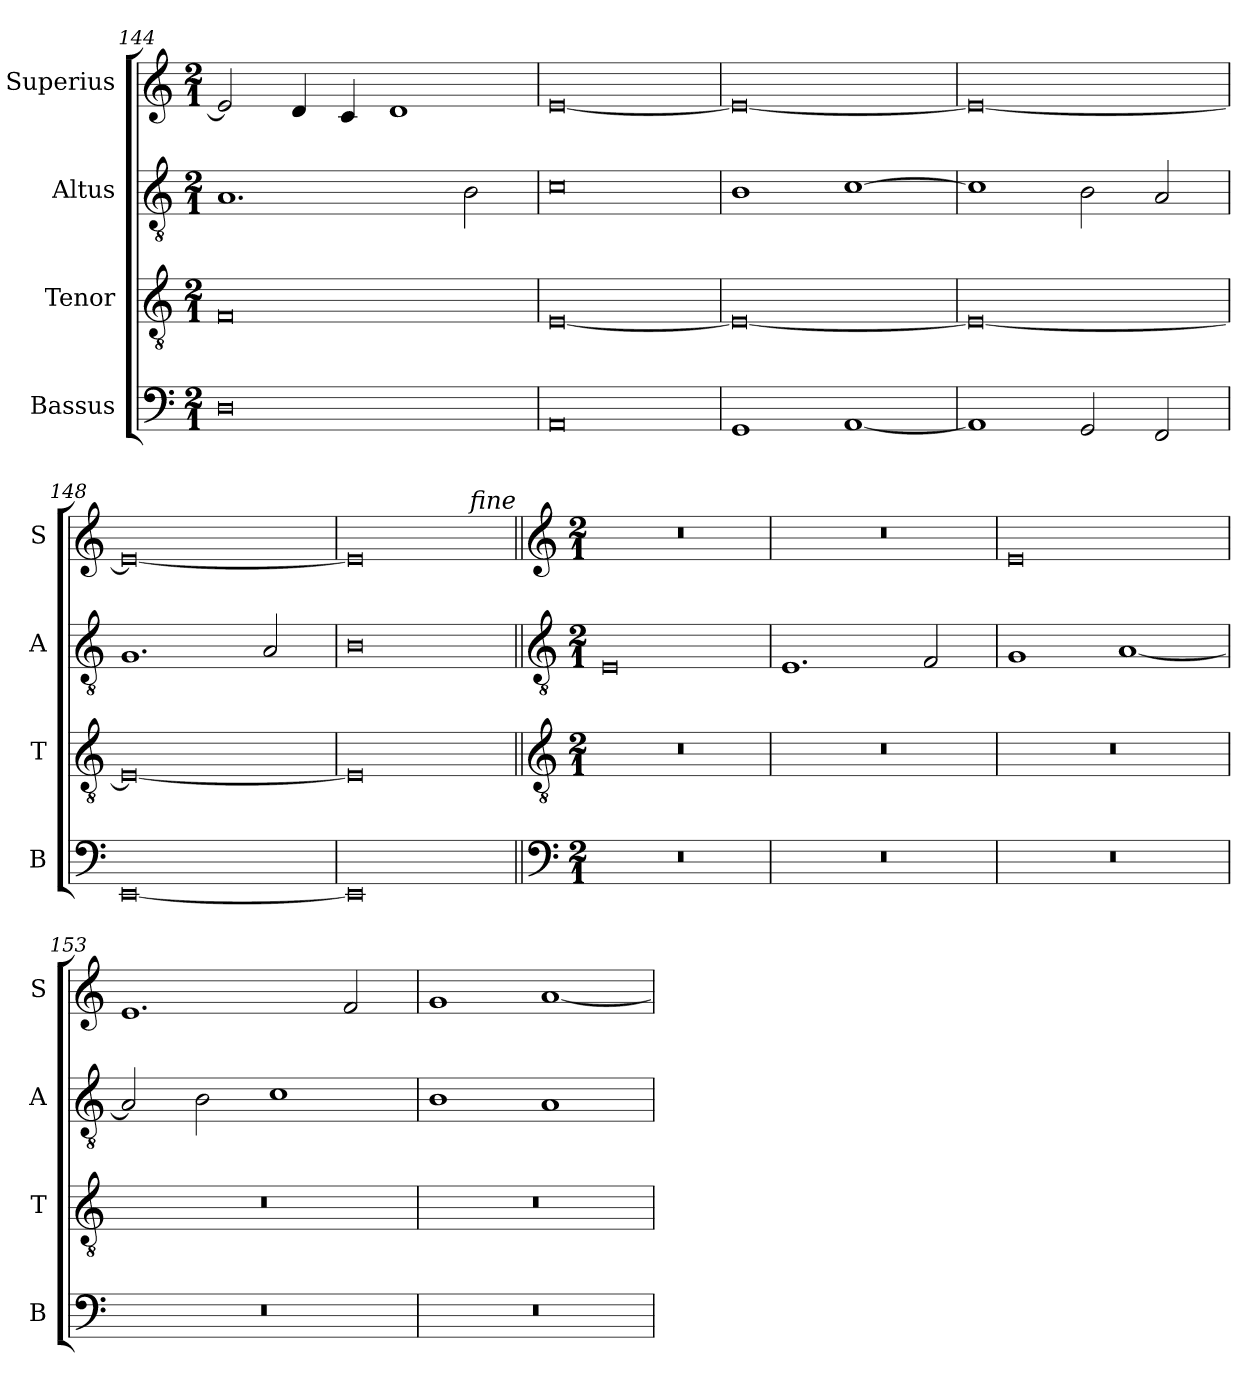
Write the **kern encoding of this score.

**kern	**kern	**kern	**kern
*part4	*part3	*part2	*part1
*staff4	*staff3	*staff2	*staff1
*I"Bassus	*I"Tenor	*I"Altus	*I"Superius
*I'B	*I'T	*I'A	*I'S
*clefF4	*clefGv2	*clefGv2	*clefG2
*k[]	*k[]	*k[]	*k[]
*M2/1	*M2/1	*M2/1	*M2/1
=144	=144	=144	=144
0D	0F	1.A	2e]
.	.	.	4d
.	.	.	4c
.	.	.	1d
.	.	2B	.
=145	=145	=145	=145
0AA	[0E	0c	[0e
=146	=146	=146	=146
1GG	0E_	1B	0e_
[1AA	.	[1c	.
=147	=147	=147	=147
1AA]	0E_	1c]	0e_
2GG	.	2B	.
2FF	.	2A	.
=148	=148	=148	=148
[0EE	0E_	1.G	0e_
.	.	2A	.
=149	=149	=149	=149
0EE]	0E]	0B	0e]
!	!	!	!LO:TX:a:i:rj:t=fine
!!LO:LB:g=z
=150||	=150||	=150||	=150||
*clefF4	*clefGv2	*clefGv2	*clefG2
*k[]	*k[]	*k[]	*k[]
*M2/1	*M2/1	*M2/1	*M2/1
0r	0r	0E	0r
=151	=151	=151	=151
0r	0r	1.E	0r
.	.	2F	.
=152	=152	=152	=152
0r	0r	1G	0e
.	.	[1A	.
=153	=153	=153	=153
0r	0r	2A]	1.e
.	.	2B	.
.	.	1c	.
.	.	.	2f
=154	=154	=154	=154
0r	0r	1B	1g
.	.	1A	[1a
=	=	=	=
*-	*-	*-	*-
